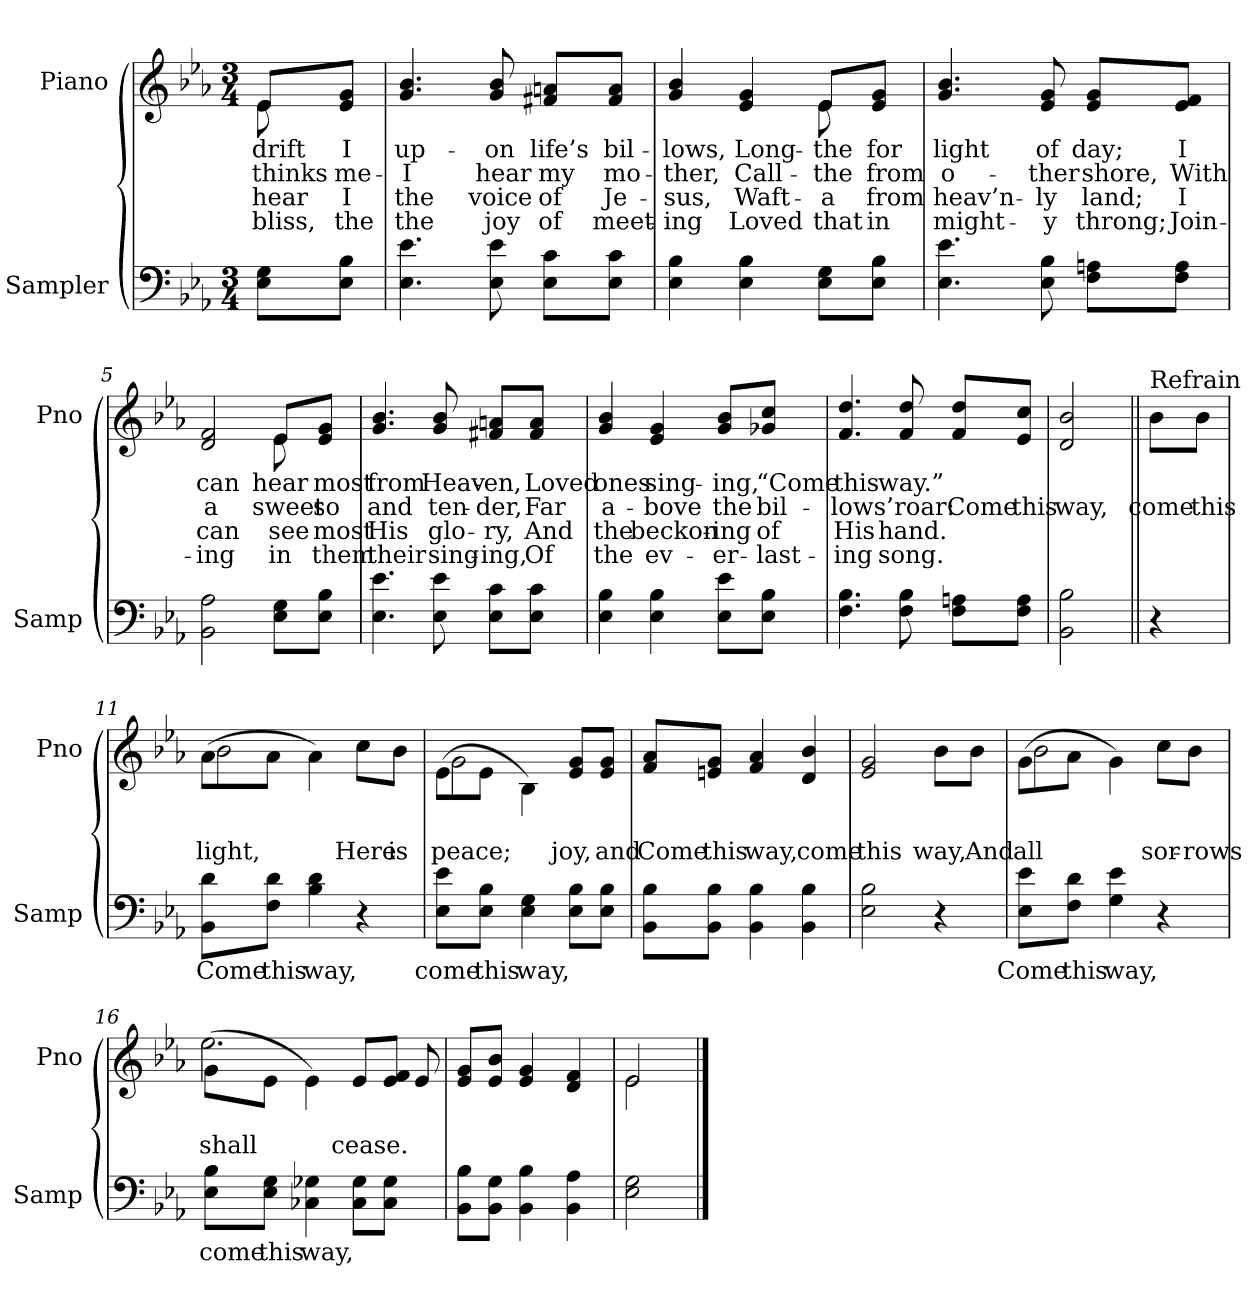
**kern	**text	**kern	**text	**text	**text	**text
*part2	*part2	*part1	*part1	*part1	*part1	*part1
*staff2	*staff2	*staff1	*staff1	*staff1	*staff1	*staff1
*I"Sampler	*	*I"Piano	*	*	*	*
*I'Samp	*	*I'Pno	*	*	*	*
*clefF4	*	*clefG2	*	*	*	*
*k[b-e-a-]	*	*k[b-e-a-]	*	*	*	*
*E-:	*	*E-:	*	*	*	*
*M3/4	*	*M3/4	*	*	*	*
=1	=1	=1	=1	=1	=1	=1
*	*	*^	*	*	*	*
8E-\ 8G\L	.	8e-/L	8e-	drift	-thinks	hear	bliss,
8E-\ 8B-\J	.	8e-/ 8g/J	8ryy	I	me-	I	the
*	*	*v	*v	*	*	*	*
=2	=2	=2	=2	=2	=2	=2
4.E- 4.e-	.	4.g 4.b-	up-	I	the	the
8E- 8e-	.	8g 8b-	-on	hear	voice	joy
8E-\ 8c\L	.	8f#X/ 8an/L	life’s	my	of	of
8E-\ 8c\J	.	8f#/ 8a/J	bil-	mo-	Je-	meet-
=3	=3	=3	=3	=3	=3	=3
*	*	*^	*	*	*	*
4E- 4B-	.	4g 4b-	2ryy	-lows,	-ther,	-sus,	-ing
4E- 4B-	.	4e- 4g	.	Long-	Call-	Waft-	Loved
8E-\ 8G\L	.	8e-/L	8e-	the	the	a	that
8E-\ 8B-\J	.	8e-/ 8g/J	8ryy	for	from	from	in
*	*	*v	*v	*	*	*	*
=4	=4	=4	=4	=4	=4	=4
4.E- 4.e-	.	4.g 4.b-	light	o-	heav’n-	might-
8E- 8B-	.	8e- 8g	of	-ther	-ly	-y
8F\ 8An\L	.	8e-/ 8g/L	day;	shore,	land;	throng;
8F\ 8A\J	.	8e-/ 8f/J	I	With	I	Join-
=5	=5	=5	=5	=5	=5	=5
*	*	*^	*	*	*	*
2BB- 2A-	.	2d 2f	2ryy	can	a	can	-ing
8E-\ 8G\L	.	8e-/L	8e-	hear	sweet	see	in
8E-\ 8B-\J	.	8e-/ 8g/J	8ryy	-most	so	-most	them
*	*	*v	*v	*	*	*	*
=6	=6	=6	=6	=6	=6	=6
4.E- 4.e-	.	4.g 4.b-	from	and	His	their
8E- 8e-	.	8g 8b-	Heav-	ten-	glo-	sing-
8E-\ 8c\L	.	8f#X/ 8an/L	-en,	-der,	-ry,	-ing,
8E-\ 8c\J	.	8f#/ 8a/J	Loved	Far	And	Of
=7	=7	=7	=7	=7	=7	=7
4E- 4B-	.	4g 4b-	ones	a-	the	the
4E- 4B-	.	4e- 4g	sing-	-bove	beckon-	ev-
8E-\ 8e-\L	.	8g/ 8b-/L	-ing,	the	-ing	-er-
8E-\ 8B-\J	.	8g-X/ 8cc/J	“Come	bil-	of	-last-
=8	=8	=8	=8	=8	=8	=8
4.F 4.B-	.	4.f 4.dd	this	-lows’	His	-ing
8F 8B-	.	8f 8dd	way.”	roar:	hand.	song.
8F\ 8An\L	.	8f/ 8dd/L	.	Come	.	.
8F\ 8A\J	.	8e-/ 8cc/J	.	this	.	.
=9	=9	=9	=9	=9	=9	=9
2BB- 2B-	.	2d 2b-	.	way,	.	.
=10||	=10||	=10||	=10||	=10||	=10||	=10||
!	!	!LO:TX:t=Refrain	!	!	!	!
4r	.	8b-\L	.	come	.	.
.	.	8b-\J	.	this	.	.
=11	=11	=11	=11	=11	=11	=11
*	*	*^	*	*	*	*
8BB-\ 8d\L	Come	(8a-\L	2b-	.	light,	.	.
8F\ 8d\J	this	8a-\J	.	.	.	.	.
4B- 4d	way,	4a-\)	.	.	.	.	.
4r	.	8cc\L	4ryy	.	Here	.	.
.	.	8b-\J	.	.	is	.	.
=12	=12	=12	=12	=12	=12	=12	=12
8E-\ 8e-\L	come	(8e-\L	2g	.	peace;	.	.
8E-\ 8B-\J	this	8e-\J	.	.	.	.	.
4E- 4G	way,	4B-\)	.	.	.	.	.
8E-\ 8B-\L	.	8e-/ 8g/L	4ryy	.	joy,	.	.
8E-\ 8B-\J	.	8e-/ 8g/J	.	.	and	.	.
*	*	*v	*v	*	*	*	*
=13	=13	=13	=13	=13	=13	=13
8BB-\ 8B-\L	.	8f/ 8a-/L	.	Come	.	.
8BB-\ 8B-\J	.	8en/ 8g/J	.	this	.	.
4BB- 4B-	.	4f 4a-	.	way,	.	.
4BB- 4B-	.	4d 4b-	.	come	.	.
=14	=14	=14	=14	=14	=14	=14
2E- 2B-	.	2e- 2g	.	this	.	.
4r	.	8b-\L	.	way,	.	.
.	.	8b-\J	.	And	.	.
=15	=15	=15	=15	=15	=15	=15
*	*	*^	*	*	*	*
8E-\ 8e-\L	Come	(8g\L	2b-	.	all	.	.
8F\ 8d\J	this	8a-\J	.	.	.	.	.
4G 4e-	way,	4g\)	.	.	.	.	.
4r	.	8cc\L	4ryy	.	sor-	.	.
.	.	8b-\J	.	.	-rows	.	.
=16	=16	=16	=16	=16	=16	=16	=16
8E-\ 8B-\L	come	(8g\L	2.ee-	.	shall	.	.
8E-\ 8G\J	this	8e-\J	.	.	.	.	.
4C-X 4G-X	way,	4e-\)	.	.	.	.	.
8C-\ 8G-\L	.	8e-/L	.	.	cease.	.	.
8C-\ 8G-\J	.	8e-/ 8f/J	.	.	.	.	.
8ryy	.	8ryy	8e-	.	.	.	.
*	*	*v	*v	*	*	*	*
=17	=17	=17	=17	=17	=17	=17
8BB-\ 8B-\L	.	8e-/ 8g/L	.	.	.	.
8BB-\ 8G\J	.	8e-/ 8b-/J	.	.	.	.
4BB- 4B-	.	4e- 4g	.	.	.	.
4BB- 4A-	.	4d 4f	.	.	.	.
=18	=18	=18	=18	=18	=18	=18
*	*	*^	*	*	*	*
2E- 2G	.	2e-/	2e-	.	.	.	.
*	*	*v	*v	*	*	*	*
==	==	==	==	==	==	==
*-	*-	*-	*-	*-	*-	*-
